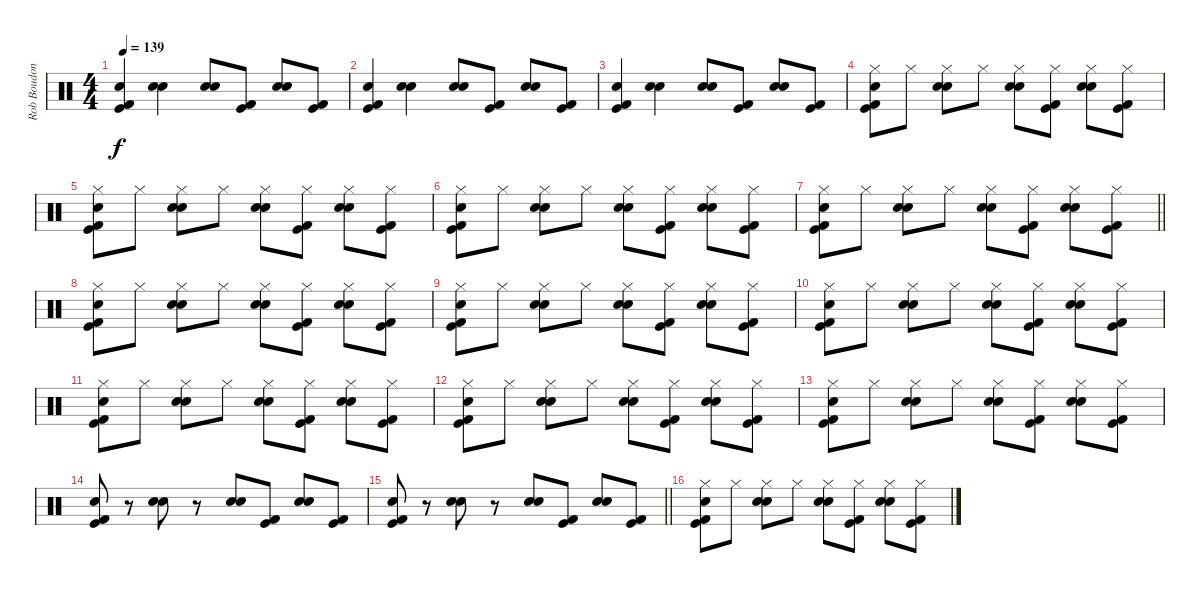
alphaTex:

\track ("Rob Boudon [Drums]" "Rob Boudon") {instrument percussion}
\staff {score}
\articulation defaults
\ts (4 4)
\tempo 139
\clef neutral
\ks c
("Hand Clap (hit)" "Kick (hit) 2" "Kick (hit)").4{dy f} ("Hand Clap (hit)" "Electric Snare (hit)").4 ("Hand Clap (hit)" "Electric Snare (hit)").8 ("Kick (hit) 2" "Kick (hit)").8 ("Hand Clap (hit)" "Electric Snare (hit)").8 ("Kick (hit) 2" "Kick (hit)").8 |
("Hand Clap (hit)" "Kick (hit) 2" "Kick (hit)").4 ("Hand Clap (hit)" "Electric Snare (hit)").4 ("Hand Clap (hit)" "Electric Snare (hit)").8 ("Kick (hit) 2" "Kick (hit)").8 ("Hand Clap (hit)" "Electric Snare (hit)").8 ("Kick (hit) 2" "Kick (hit)").8 |
("Hand Clap (hit)" "Kick (hit) 2" "Kick (hit)").4 ("Hand Clap (hit)" "Electric Snare (hit)").4 ("Hand Clap (hit)" "Electric Snare (hit)").8 ("Kick (hit) 2" "Kick (hit)").8 ("Hand Clap (hit)" "Electric Snare (hit)").8 ("Kick (hit) 2" "Kick (hit)").8 |
("Hi-Hat (closed)" "Hand Clap (hit)" "Kick (hit) 2" "Kick (hit)").8 "Hi-Hat (closed)".8 ("Hi-Hat (closed)" "Hand Clap (hit)" "Electric Snare (hit)").8 "Hi-Hat (closed)".8 ("Hi-Hat (closed)" "Hand Clap (hit)" "Electric Snare (hit)").8 ("Hi-Hat (closed)" "Kick (hit) 2" "Kick (hit)").8 ("Hi-Hat (closed)" "Hand Clap (hit)" "Electric Snare (hit)").8 ("Hi-Hat (closed)" "Kick (hit) 2" "Kick (hit)").8 |
("Hi-Hat (closed)" "Hand Clap (hit)" "Kick (hit) 2" "Kick (hit)").8 "Hi-Hat (closed)".8 ("Hi-Hat (closed)" "Hand Clap (hit)" "Electric Snare (hit)").8 "Hi-Hat (closed)".8 ("Hi-Hat (closed)" "Hand Clap (hit)" "Electric Snare (hit)").8 ("Hi-Hat (closed)" "Kick (hit) 2" "Kick (hit)").8 ("Hi-Hat (closed)" "Hand Clap (hit)" "Electric Snare (hit)").8 ("Hi-Hat (closed)" "Kick (hit) 2" "Kick (hit)").8 |
("Hi-Hat (closed)" "Hand Clap (hit)" "Kick (hit) 2" "Kick (hit)").8 "Hi-Hat (closed)".8 ("Hi-Hat (closed)" "Hand Clap (hit)" "Electric Snare (hit)").8 "Hi-Hat (closed)".8 ("Hi-Hat (closed)" "Hand Clap (hit)" "Electric Snare (hit)").8 ("Hi-Hat (closed)" "Kick (hit) 2" "Kick (hit)").8 ("Hi-Hat (closed)" "Hand Clap (hit)" "Electric Snare (hit)").8 ("Hi-Hat (closed)" "Kick (hit) 2" "Kick (hit)").8 |
\barLineRight lightlight
("Hi-Hat (closed)" "Hand Clap (hit)" "Kick (hit) 2" "Kick (hit)").8 "Hi-Hat (closed)".8 ("Hi-Hat (closed)" "Hand Clap (hit)" "Electric Snare (hit)").8 "Hi-Hat (closed)".8 ("Hi-Hat (closed)" "Hand Clap (hit)" "Electric Snare (hit)").8 ("Hi-Hat (closed)" "Kick (hit) 2" "Kick (hit)").8 ("Hi-Hat (closed)" "Hand Clap (hit)" "Electric Snare (hit)").8 ("Hi-Hat (closed)" "Kick (hit) 2" "Kick (hit)").8 |
("Hi-Hat (closed)" "Hand Clap (hit)" "Kick (hit) 2" "Kick (hit)").8 "Hi-Hat (closed)".8 ("Hi-Hat (closed)" "Hand Clap (hit)" "Electric Snare (hit)").8 "Hi-Hat (closed)".8 ("Hi-Hat (closed)" "Hand Clap (hit)" "Electric Snare (hit)").8 ("Hi-Hat (closed)" "Kick (hit) 2" "Kick (hit)").8 ("Hi-Hat (closed)" "Hand Clap (hit)" "Electric Snare (hit)").8 ("Hi-Hat (closed)" "Kick (hit) 2" "Kick (hit)").8 |
("Hi-Hat (closed)" "Hand Clap (hit)" "Kick (hit) 2" "Kick (hit)").8 "Hi-Hat (closed)".8 ("Hi-Hat (closed)" "Hand Clap (hit)" "Electric Snare (hit)").8 "Hi-Hat (closed)".8 ("Hi-Hat (closed)" "Hand Clap (hit)" "Electric Snare (hit)").8 ("Hi-Hat (closed)" "Kick (hit) 2" "Kick (hit)").8 ("Hi-Hat (closed)" "Hand Clap (hit)" "Electric Snare (hit)").8 ("Hi-Hat (closed)" "Kick (hit) 2" "Kick (hit)").8 |
("Hi-Hat (closed)" "Hand Clap (hit)" "Kick (hit) 2" "Kick (hit)").8 "Hi-Hat (closed)".8 ("Hi-Hat (closed)" "Hand Clap (hit)" "Electric Snare (hit)").8 "Hi-Hat (closed)".8 ("Hi-Hat (closed)" "Hand Clap (hit)" "Electric Snare (hit)").8 ("Hi-Hat (closed)" "Kick (hit) 2" "Kick (hit)").8 ("Hi-Hat (closed)" "Hand Clap (hit)" "Electric Snare (hit)").8 ("Hi-Hat (closed)" "Kick (hit) 2" "Kick (hit)").8 |
("Hi-Hat (closed)" "Hand Clap (hit)" "Kick (hit) 2" "Kick (hit)").8 "Hi-Hat (closed)".8 ("Hi-Hat (closed)" "Hand Clap (hit)" "Electric Snare (hit)").8 "Hi-Hat (closed)".8 ("Hi-Hat (closed)" "Hand Clap (hit)" "Electric Snare (hit)").8 ("Hi-Hat (closed)" "Kick (hit) 2" "Kick (hit)").8 ("Hi-Hat (closed)" "Hand Clap (hit)" "Electric Snare (hit)").8 ("Hi-Hat (closed)" "Kick (hit) 2" "Kick (hit)").8 |
("Hi-Hat (closed)" "Hand Clap (hit)" "Kick (hit) 2" "Kick (hit)").8 "Hi-Hat (closed)".8 ("Hi-Hat (closed)" "Hand Clap (hit)" "Electric Snare (hit)").8 "Hi-Hat (closed)".8 ("Hi-Hat (closed)" "Hand Clap (hit)" "Electric Snare (hit)").8 ("Hi-Hat (closed)" "Kick (hit) 2" "Kick (hit)").8 ("Hi-Hat (closed)" "Hand Clap (hit)" "Electric Snare (hit)").8 ("Hi-Hat (closed)" "Kick (hit) 2" "Kick (hit)").8 |
("Hi-Hat (closed)" "Hand Clap (hit)" "Kick (hit) 2" "Kick (hit)").8 "Hi-Hat (closed)".8 ("Hi-Hat (closed)" "Hand Clap (hit)" "Electric Snare (hit)").8 "Hi-Hat (closed)".8 ("Hi-Hat (closed)" "Hand Clap (hit)" "Electric Snare (hit)").8 ("Hi-Hat (closed)" "Kick (hit) 2" "Kick (hit)").8 ("Hi-Hat (closed)" "Hand Clap (hit)" "Electric Snare (hit)").8 ("Hi-Hat (closed)" "Kick (hit) 2" "Kick (hit)").8 |
("Hand Clap (hit)" "Kick (hit) 2" "Kick (hit)").8 r.8 ("Hand Clap (hit)" "Electric Snare (hit)").8 r.8 ("Hand Clap (hit)" "Electric Snare (hit)").8 ("Kick (hit) 2" "Kick (hit)").8 ("Hand Clap (hit)" "Electric Snare (hit)").8 ("Kick (hit) 2" "Kick (hit)").8 |
\barLineRight lightlight
("Hand Clap (hit)" "Kick (hit) 2" "Kick (hit)").8 r.8 ("Hand Clap (hit)" "Electric Snare (hit)").8 r.8 ("Hand Clap (hit)" "Electric Snare (hit)").8 ("Kick (hit) 2" "Kick (hit)").8 ("Hand Clap (hit)" "Electric Snare (hit)").8 ("Kick (hit) 2" "Kick (hit)").8 |
("Hi-Hat (closed)" "Hand Clap (hit)" "Kick (hit) 2" "Kick (hit)").8 "Hi-Hat (closed)".8 ("Hi-Hat (closed)" "Hand Clap (hit)" "Electric Snare (hit)").8 "Hi-Hat (closed)".8 ("Hi-Hat (closed)" "Hand Clap (hit)" "Electric Snare (hit)").8 ("Hi-Hat (closed)" "Kick (hit) 2" "Kick (hit)").8 ("Hi-Hat (closed)" "Hand Clap (hit)" "Electric Snare (hit)").8 ("Hi-Hat (closed)" "Kick (hit) 2" "Kick (hit)").8
